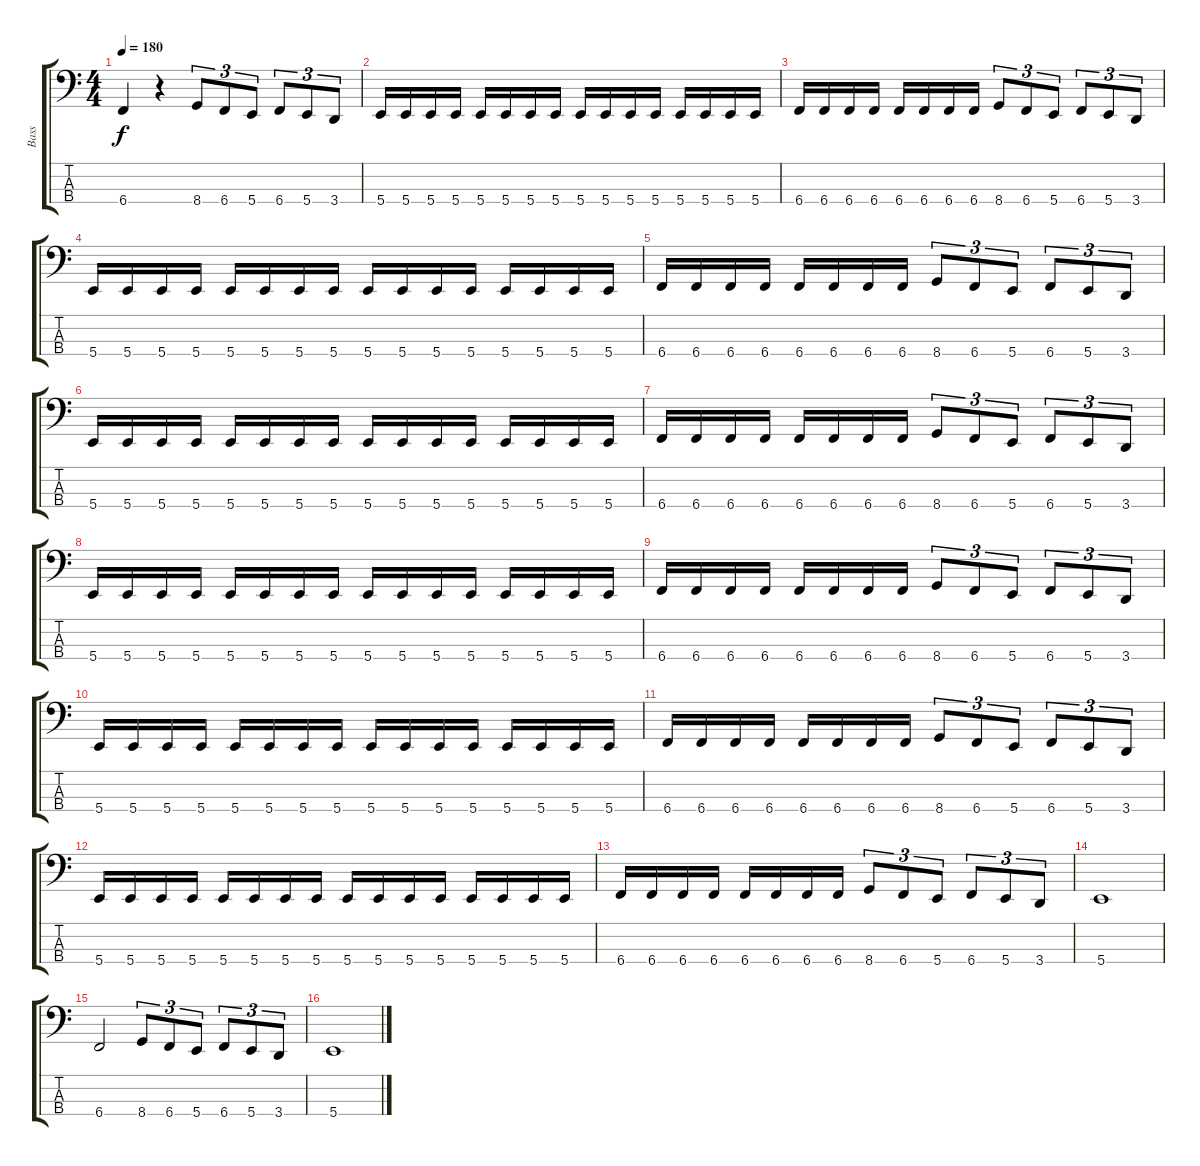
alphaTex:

\track ("Bass" "Bass") {instrument electricbassfinger}
\staff {score tabs}
\tuning (E2 B1 Gb1 B0) {hide}
\ts (4 4)
\tempo 180
\clef f4
\ks c
6.4.4{dy f} r.4 8.4.8{tu (3 2)} 6.4.8{tu (3 2)} 5.4.8{tu (3 2)} 6.4.8{tu (3 2)} 5.4.8{tu (3 2)} 3.4.8{tu (3 2)} |
5.4.16 5.4.16 5.4.16 5.4.16 5.4.16 5.4.16 5.4.16 5.4.16 5.4.16 5.4.16 5.4.16 5.4.16 5.4.16 5.4.16 5.4.16 5.4.16 |
6.4.16 6.4.16 6.4.16 6.4.16 6.4.16 6.4.16 6.4.16 6.4.16 8.4.8{tu (3 2)} 6.4.8{tu (3 2)} 5.4.8{tu (3 2)} 6.4.8{tu (3 2)} 5.4.8{tu (3 2)} 3.4.8{tu (3 2)} |
5.4.16 5.4.16 5.4.16 5.4.16 5.4.16 5.4.16 5.4.16 5.4.16 5.4.16 5.4.16 5.4.16 5.4.16 5.4.16 5.4.16 5.4.16 5.4.16 |
6.4.16 6.4.16 6.4.16 6.4.16 6.4.16 6.4.16 6.4.16 6.4.16 8.4.8{tu (3 2)} 6.4.8{tu (3 2)} 5.4.8{tu (3 2)} 6.4.8{tu (3 2)} 5.4.8{tu (3 2)} 3.4.8{tu (3 2)} |
5.4.16 5.4.16 5.4.16 5.4.16 5.4.16 5.4.16 5.4.16 5.4.16 5.4.16 5.4.16 5.4.16 5.4.16 5.4.16 5.4.16 5.4.16 5.4.16 |
6.4.16 6.4.16 6.4.16 6.4.16 6.4.16 6.4.16 6.4.16 6.4.16 8.4.8{tu (3 2)} 6.4.8{tu (3 2)} 5.4.8{tu (3 2)} 6.4.8{tu (3 2)} 5.4.8{tu (3 2)} 3.4.8{tu (3 2)} |
5.4.16 5.4.16 5.4.16 5.4.16 5.4.16 5.4.16 5.4.16 5.4.16 5.4.16 5.4.16 5.4.16 5.4.16 5.4.16 5.4.16 5.4.16 5.4.16 |
6.4.16 6.4.16 6.4.16 6.4.16 6.4.16 6.4.16 6.4.16 6.4.16 8.4.8{tu (3 2)} 6.4.8{tu (3 2)} 5.4.8{tu (3 2)} 6.4.8{tu (3 2)} 5.4.8{tu (3 2)} 3.4.8{tu (3 2)} |
5.4.16 5.4.16 5.4.16 5.4.16 5.4.16 5.4.16 5.4.16 5.4.16 5.4.16 5.4.16 5.4.16 5.4.16 5.4.16 5.4.16 5.4.16 5.4.16 |
6.4.16 6.4.16 6.4.16 6.4.16 6.4.16 6.4.16 6.4.16 6.4.16 8.4.8{tu (3 2)} 6.4.8{tu (3 2)} 5.4.8{tu (3 2)} 6.4.8{tu (3 2)} 5.4.8{tu (3 2)} 3.4.8{tu (3 2)} |
5.4.16 5.4.16 5.4.16 5.4.16 5.4.16 5.4.16 5.4.16 5.4.16 5.4.16 5.4.16 5.4.16 5.4.16 5.4.16 5.4.16 5.4.16 5.4.16 |
6.4.16 6.4.16 6.4.16 6.4.16 6.4.16 6.4.16 6.4.16 6.4.16 8.4.8{tu (3 2)} 6.4.8{tu (3 2)} 5.4.8{tu (3 2)} 6.4.8{tu (3 2)} 5.4.8{tu (3 2)} 3.4.8{tu (3 2)} |
5.4.1 |
6.4.2 8.4.8{tu (3 2)} 6.4.8{tu (3 2)} 5.4.8{tu (3 2)} 6.4.8{tu (3 2)} 5.4.8{tu (3 2)} 3.4.8{tu (3 2)} |
5.4.1
